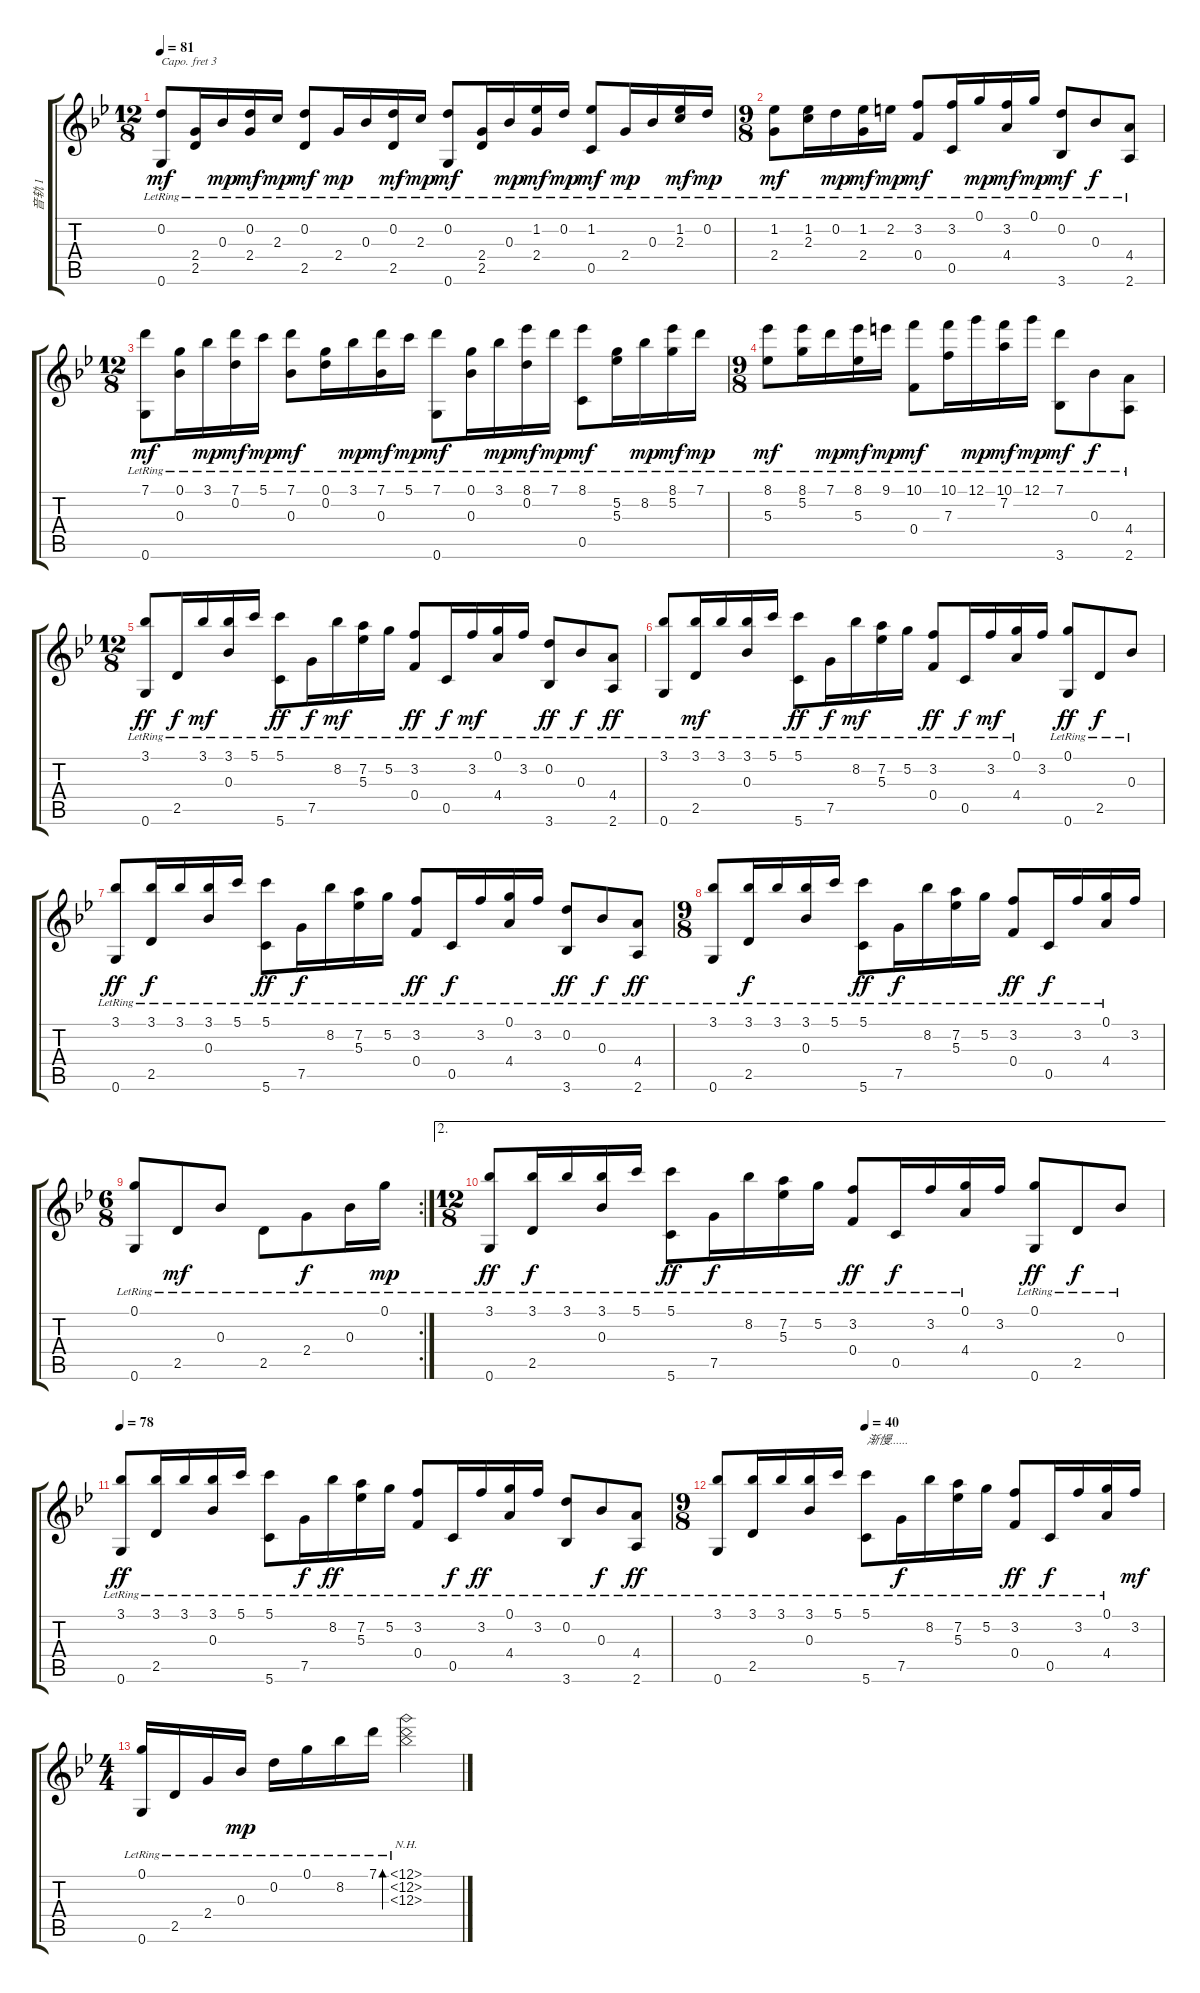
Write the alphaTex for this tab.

\track ("音轨 1" "音轨 1") {instrument acousticguitarnylon}
\staff {score tabs}
\capo 3
\tuning (E4 B3 G3 D3 A2 E2) {hide}
\ts (12 8)
\tempo 81
\clef g2
\ks bb
(0.2{lr} 0.6{lr}).8{dy mf volume 14} (2.4{lr} 2.5{lr}).16 0.3{lr}.16{dy mp} (0.2{lr} 2.4{lr}).16{dy mf} 2.3{lr}.16{dy mp} (0.2{lr} 2.5{lr}).8{dy mf} 2.4{lr}.16{dy mp} 0.3{lr}.16 (0.2{lr} 2.5{lr}).16{dy mf} 2.3{lr}.16{dy mp} (0.2{lr} 0.6{lr}).8{dy mf} (2.4{lr} 2.5{lr}).16 0.3{lr}.16{dy mp} (1.2{lr} 2.4{lr}).16{dy mf} 0.2{lr}.16{dy mp} (1.2{lr} 0.5{lr}).8{dy mf} 2.4{lr}.16{dy mp} 0.3{lr}.16 (1.2{lr} 2.3{lr}).16{dy mf} 0.2{lr}.16{dy mp} |
\ts (9 8)
(1.2{lr} 2.4{lr}).8{dy mf} (1.2{lr} 2.3{lr}).16 0.2{lr}.16{dy mp} (1.2{lr} 2.4{lr}).16{dy mf} 2.2{lr}.16{dy mp} (3.2{lr} 0.4{lr}).8{dy mf} (3.2{lr} 0.5{lr}).16 0.1{lr}.16{dy mp} (3.2{lr} 4.4{lr}).16{dy mf} 0.1{lr}.16{dy mp} (0.2{lr} 3.6{lr}).8{dy mf} 0.3{lr}.8{dy f} (4.4{lr} 2.6{lr}).8 |
\ts (12 8)
(7.1{lr} 0.6{lr}).8{dy mf} (0.1{lr} 0.3{lr}).16 3.1{lr}.16{dy mp} (7.1{lr} 0.2{lr}).16{dy mf} 5.1{lr}.16{dy mp} (7.1{lr} 0.3{lr}).8{dy mf} (0.1{lr} 0.2{lr}).16 3.1{lr}.16{dy mp} (7.1{lr} 0.3{lr}).16{dy mf} 5.1{lr}.16{dy mp} (7.1{lr} 0.6{lr}).8{dy mf} (0.1{lr} 0.3{lr}).16 3.1{lr}.16{dy mp} (8.1{lr} 0.2{lr}).16{dy mf} 7.1{lr}.16{dy mp} (8.1{lr} 0.5{lr}).8{dy mf} (5.2{lr} 5.3{lr}).16 8.2{lr}.16{dy mp} (8.1{lr} 5.2{lr}).16{dy mf} 7.1{lr}.16{dy mp} |
\ts (9 8)
(8.1{lr} 5.3{lr}).8{dy mf} (8.1{lr} 5.2{lr}).16 7.1{lr}.16{dy mp} (8.1{lr} 5.3{lr}).16{dy mf} 9.1{lr}.16{dy mp} (10.1{lr} 0.4{lr}).8{dy mf} (10.1{lr} 7.3{lr}).16 12.1{lr}.16{dy mp} (10.1{lr} 7.2{lr}).16{dy mf} 12.1{lr}.16{dy mp} (7.1{lr} 3.6{lr}).8{dy mf} 0.3{lr}.8{dy f} (4.4{lr} 2.6{lr}).8 |
\ts (12 8)
(3.1{lr} 0.6{lr}).8{dy ff volume 13} 2.5{lr}.16{dy f} 3.1{lr}.16{dy mf} (3.1{lr} 0.3{lr}).16 5.1{lr}.16 (5.1{lr} 5.6{lr}).8{dy ff} 7.5{lr}.16{dy f} 8.2{lr}.16{dy mf} (7.2{lr} 5.3{lr}).16 5.2{lr}.16 (3.2{lr} 0.4{lr}).8{dy ff} 0.5{lr}.16{dy f} 3.2{lr}.16{dy mf} (0.1{lr} 4.4{lr}).16 3.2{lr}.16 (0.2{lr} 3.6{lr}).8{dy ff} 0.3{lr}.8{dy f} (4.4{lr} 2.6{lr}).8{dy ff} |
(3.1{lr} 0.6{lr}).8 (3.1{lr} 2.5{lr}).16{dy mf} 3.1{lr}.16 (3.1{lr} 0.3{lr}).16 5.1{lr}.16 (5.1{lr} 5.6{lr}).8{dy ff} 7.5{lr}.16{dy f} 8.2{lr}.16{dy mf} (7.2{lr} 5.3{lr}).16 5.2{lr}.16 (3.2{lr} 0.4{lr}).8{dy ff} 0.5{lr}.16{dy f} 3.2{lr}.16{dy mf} (0.1{lr} 4.4{lr}).16 3.2.16 (0.1{lr} 0.6{lr}).8{dy ff} 2.5{lr}.8{dy f} 0.3{lr}.8 |
(3.1{lr} 0.6{lr}).8{dy ff} (3.1{lr} 2.5{lr}).16{dy f} 3.1{lr}.16 (3.1{lr} 0.3{lr}).16 5.1{lr}.16 (5.1{lr} 5.6{lr}).8{dy ff} 7.5{lr}.16{dy f} 8.2{lr}.16 (7.2{lr} 5.3{lr}).16 5.2{lr}.16 (3.2{lr} 0.4{lr}).8{dy ff} 0.5{lr}.16{dy f} 3.2{lr}.16 (0.1{lr} 4.4{lr}).16 3.2{lr}.16 (0.2{lr} 3.6{lr}).8{dy ff} 0.3{lr}.8{dy f} (4.4{lr} 2.6{lr}).8{dy ff} |
\ts (9 8)
(3.1{lr} 0.6{lr}).8 (3.1{lr} 2.5{lr}).16{dy f} 3.1{lr}.16 (3.1{lr} 0.3{lr}).16 5.1{lr}.16 (5.1{lr} 5.6{lr}).8{dy ff} 7.5{lr}.16{dy f} 8.2{lr}.16 (7.2{lr} 5.3{lr}).16 5.2{lr}.16 (3.2{lr} 0.4{lr}).8{dy ff} 0.5{lr}.16{dy f} 3.2{lr}.16 (0.1{lr} 4.4{lr}).16 3.2.16 |
\rc 2
\ts (6 8)
(0.1{lr} 0.6{lr}).8 2.5{lr}.8{dy mf} 0.3{lr}.8 2.5{lr}.8 2.4{lr}.8{dy f} 0.3{lr}.16 0.1{lr}.16{dy mp} |
\ae 2
\ts (12 8)
(3.1{lr} 0.6{lr}).8{dy ff} (3.1{lr} 2.5{lr}).16{dy f} 3.1{lr}.16 (3.1{lr} 0.3{lr}).16 5.1{lr}.16 (5.1{lr} 5.6{lr}).8{dy ff} 7.5{lr}.16{dy f} 8.2{lr}.16 (7.2{lr} 5.3{lr}).16 5.2{lr}.16 (3.2{lr} 0.4{lr}).8{dy ff} 0.5{lr}.16{dy f} 3.2{lr}.16 (0.1{lr} 4.4{lr}).16 3.2.16 (0.1{lr} 0.6{lr}).8{dy ff} 2.5{lr}.8{dy f} 0.3{lr}.8 |
\tempo 78
(3.1{lr} 0.6{lr}).8{dy ff} (3.1{lr} 2.5{lr}).16 3.1{lr}.16 (3.1{lr} 0.3{lr}).16 5.1{lr}.16 (5.1{lr} 5.6{lr}).8 7.5{lr}.16{dy f} 8.2{lr}.16{dy ff} (7.2{lr} 5.3{lr}).16 5.2{lr}.16 (3.2{lr} 0.4{lr}).8 0.5{lr}.16{dy f} 3.2{lr}.16{dy ff} (0.1{lr} 4.4{lr}).16 3.2{lr}.16 (0.2{lr} 3.6{lr}).8 0.3{lr}.8{dy f} (4.4{lr} 2.6{lr}).8{dy ff} |
\ts (9 8)
\tempo (40 0.3333333333333333)
(3.1{lr} 0.6{lr}).8 (3.1{lr} 2.5{lr}).16 3.1{lr}.16 (3.1{lr} 0.3{lr}).16 5.1{lr}.16 (5.1{lr} 5.6{lr}).8{txt "渐慢......"} 7.5{lr}.16{dy f} 8.2{lr}.16 (7.2{lr} 5.3{lr}).16 5.2{lr}.16 (3.2{lr} 0.4{lr}).8{dy ff} 0.5{lr}.16{dy f} 3.2{lr}.16 (0.1{lr} 4.4{lr}).16 3.2.16{dy mf} |
\ts (4 4)
(0.1{lr} 0.6{lr}).16 2.5{lr}.16 2.4{lr}.16 0.3{lr}.16{dy mp} 0.2{lr}.16 0.1{lr}.16 8.2{lr}.16 7.1{lr}.16 (12.1{nh lr} 12.2{nh lr} 12.3{nh lr}).2{bd 120}
